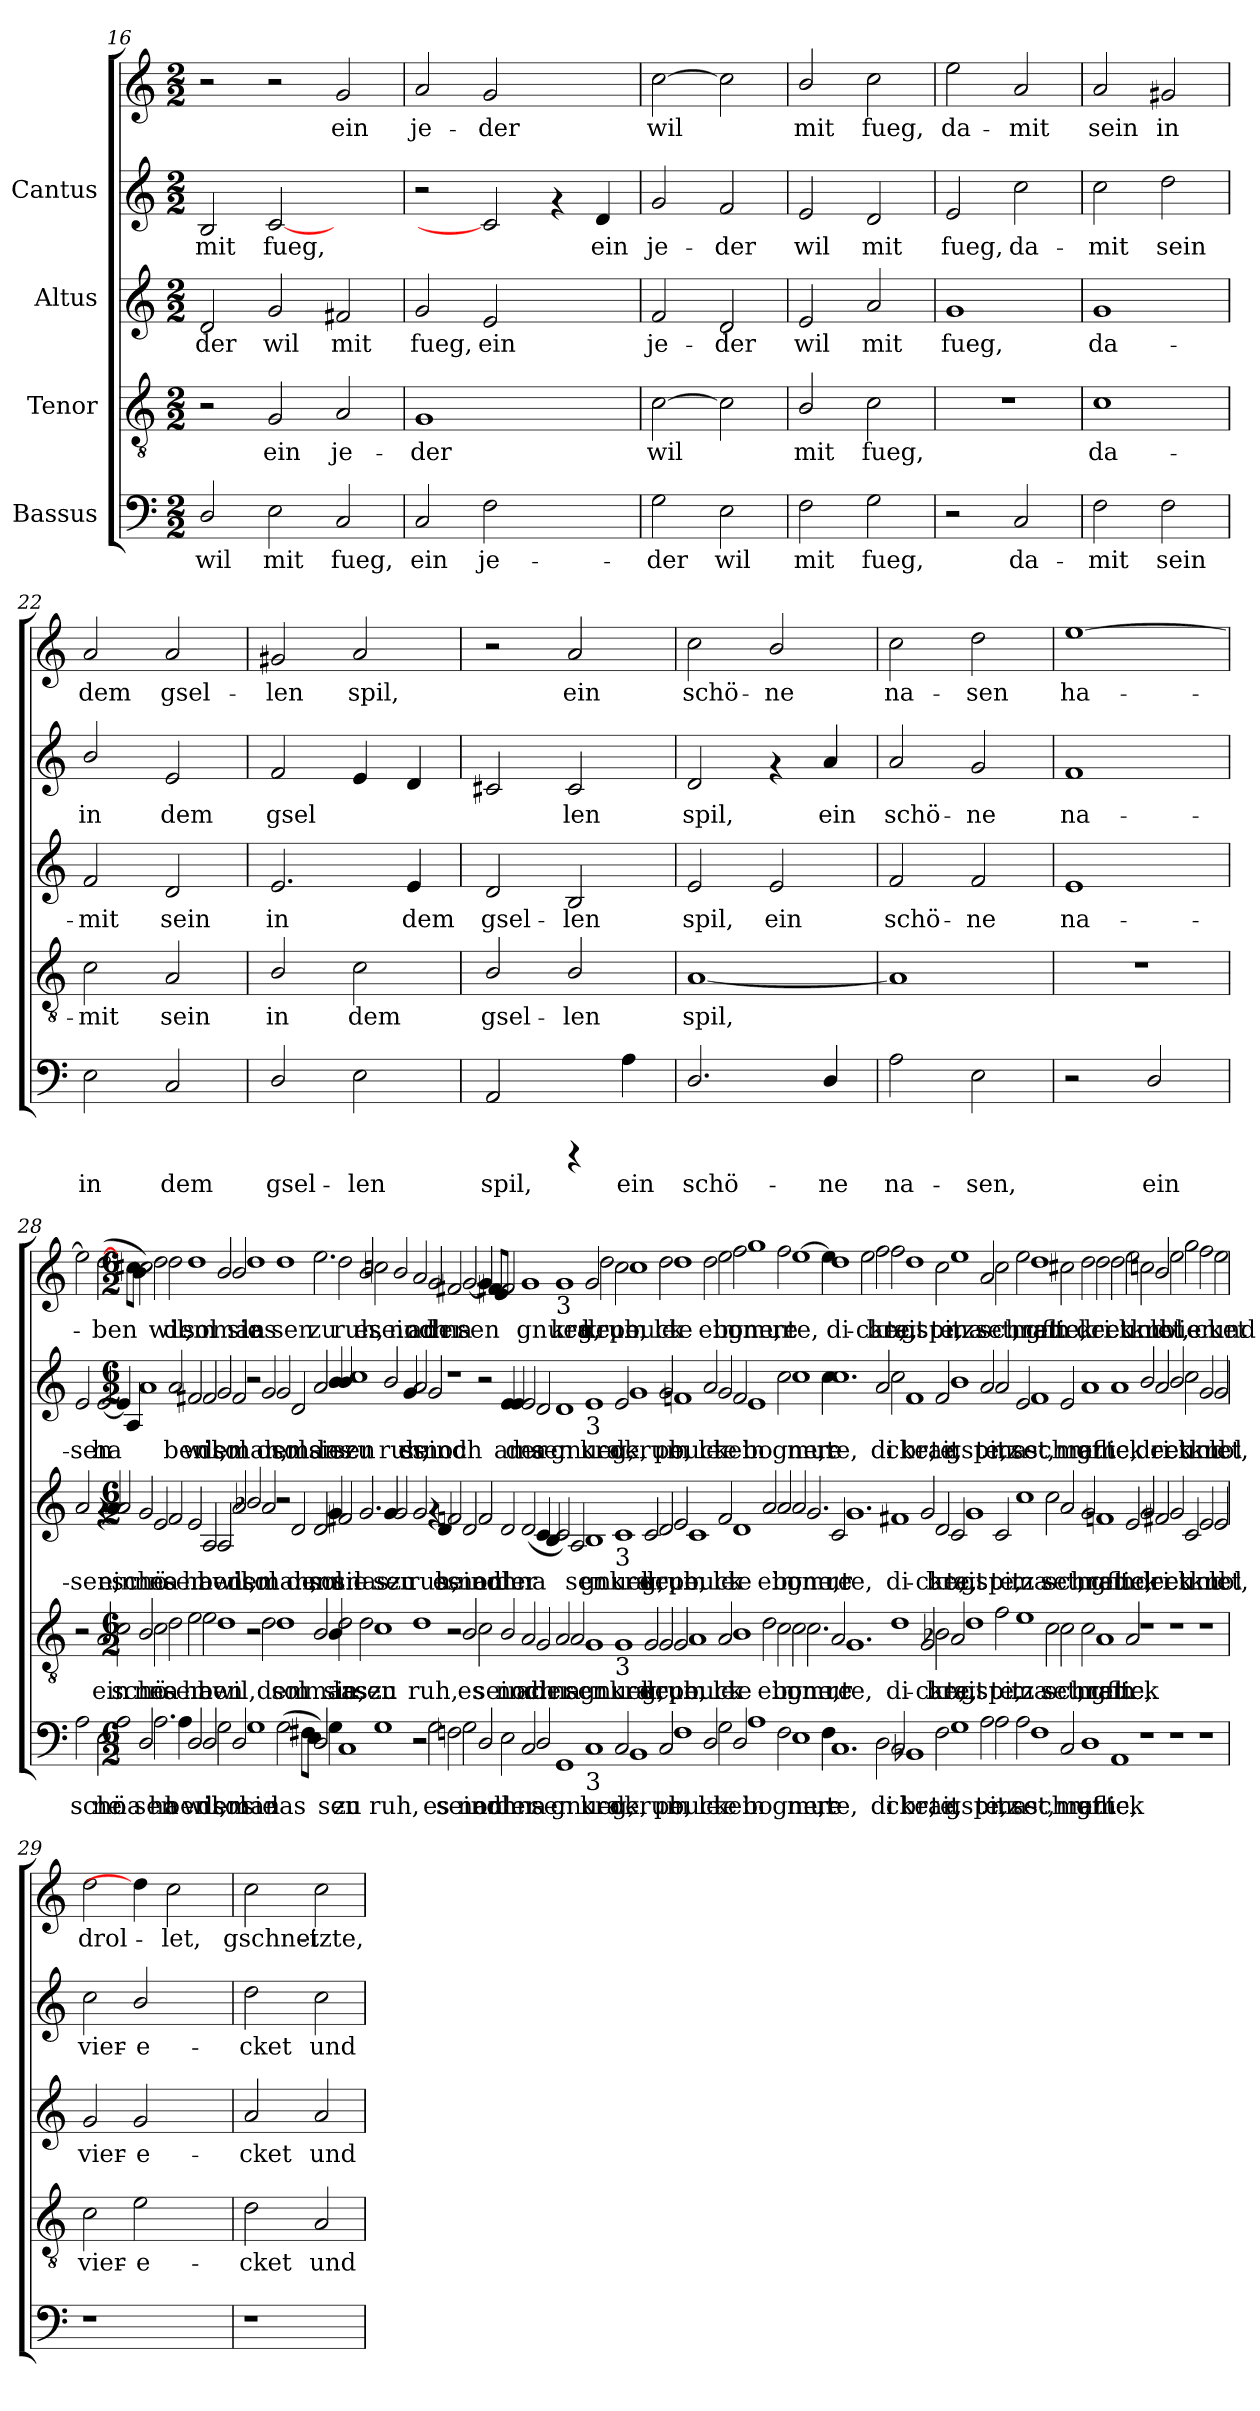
**kern	**text	**kern	**text	**kern	**text	**kern	**text	**kern	**text
*part4	*part4	*part3	*part3	*part2	*part2	*part1	*part1	*part1	*part1
*staff5	*staff5	*staff4	*staff4	*staff3	*staff3	*staff2	*staff2	*staff1	*staff1
*I"Bassus	*	*I"Tenor	*	*I"Altus	*	*I"Cantus	*	*	*
!!LO:LB:g=z
*clefF4	*	*clefGv2	*	*clefG2	*	*clefG2	*	*clefG2	*
*M2/2	*	*M2/2	*	*M2/2	*	*M2/2	*	*M2/2	*
=16	=16	=16	=16	=16	=16	=16	=16	=16	=16
!	!LO:LY:b:cj	!	!	!	!LO:LY:b:cj	!	!LO:LY:b:cj	!	!
2D/	wil	2r	.	2d/	-der	2B/	mit	2r	.
!	!LO:LY:b:cj	!	!LO:LY:b:cj	!	!LO:LY:b:cj	!	!LO:LY:b:cj	!	!
2E\	mit	2G/	ein	2g/	wil	[2c	fueg,	2r	.
!	!LO:LY:b:cj	!	!LO:LY:b:cj	!	!LO:LY:b:cj	!	!	!	!LO:LY:b:cj
2C/	fueg,	2A/	je-	2f#X/	mit	2ryy	.	2g/	ein
!!LO:PB:g=z
=17	=17	=17	=17	=17	=17	=17	=17	=17	=17
!	!LO:LY:b:cj	!	!LO:LY:b:cj	!	!LO:LY:b:cj	!	!	!	!LO:LY:b:cj
2C/	ein	1G	-der	2g/	fueg,	2r	.	2a/	je-
!	!LO:LY:b:cj	!	!	!	!LO:LY:b:cj	!	!	!	!LO:LY:b:cj
2F\	je-	.	.	2e/	ein	2c]	.	2g/	-der
2ryy	.	2ryy	.	2ryy	.	4rf	.	2ryy	.
!	!	!	!	!	!	!	!LO:LY:b:cj	!	!
.	.	.	.	.	.	4d/	ein	.	.
!!LO:LB:g=z
=18	=18	=18	=18	=18	=18	=18	=18	=18	=18
!	!LO:LY:b:cj	!	!LO:LY:b:cj	!	!LO:LY:b:cj	!	!LO:LY:b:cj	!	!LO:LY:b:cj
2G\	-der	[>2c\	wil	2f/	je-	2g/	je-	[>2cc\	wil
!	!LO:LY:b:cj	!	!LO:LY:b:cj	!	!LO:LY:b:cj	!	!LO:LY:b:cj	!	!LO:LY:b:cj
2E\	wil	2c\]	.	2d/	-der	2f/	-der	2cc\]	.
!!LO:LB:g=z
=19	=19	=19	=19	=19	=19	=19	=19	=19	=19
!	!LO:LY:b:cj	!	!LO:LY:b:cj	!	!LO:LY:b:cj	!	!LO:LY:b:cj	!	!LO:LY:b:cj
2F\	mit	2B/	mit	2e/	wil	2e/	wil	2b/	mit
!	!LO:LY:b:cj	!	!LO:LY:b:cj	!	!LO:LY:b:cj	!	!LO:LY:b:cj	!	!LO:LY:b:cj
2G\	fueg,	2c\	fueg,	2a/	mit	2d/	mit	2cc\	fueg,
!!LO:PB:g=z
=20	=20	=20	=20	=20	=20	=20	=20	=20	=20
!	!	!	!	!	!LO:LY:b:cj	!	!LO:LY:b:cj	!	!LO:LY:b:cj
2r	.	1r	.	1g	fueg,	2e/	fueg,	2ee\	da-
!	!LO:LY:b:cj	!	!	!	!	!	!LO:LY:b:cj	!	!LO:LY:b:cj
2C/	da-	.	.	.	.	2cc\	da-	2a/	-mit
!!LO:LB:g=z
=21	=21	=21	=21	=21	=21	=21	=21	=21	=21
!	!LO:LY:b:cj	!	!LO:LY:b:cj	!	!LO:LY:b:cj	!	!LO:LY:b:cj	!	!LO:LY:b:cj
2F\	-mit	1c	da-	1g	da-	2cc\	mit	2a/	-sein
!	!LO:LY:b:cj	!	!	!	!	!	!LO:LY:b:cj	!	!LO:LY:b:cj
2F\	sein	.	.	.	.	2dd\	sein	2g#X/	in
!!LO:LB:g=z
=22	=22	=22	=22	=22	=22	=22	=22	=22	=22
!	!LO:LY:b:cj	!	!LO:LY:b:cj	!	!LO:LY:b:cj	!	!LO:LY:b:cj	!	!LO:LY:b:cj
2E\	in	2c\	-mit	2f/	-mit	2b/	-in	2a/	dem
!	!LO:LY:b:cj	!	!LO:LY:b:cj	!	!LO:LY:b:cj	!	!LO:LY:b:cj	!	!LO:LY:b:cj
2C/	dem	2A/	sein	2d/	sein	2e/	dem	2a/	gsel-
!!LO:PB:g=z
=23	=23	=23	=23	=23	=23	=23	=23	=23	=23
!	!LO:LY:b:cj	!	!LO:LY:b:cj	!	!LO:LY:b:cj	!	!LO:LY:b:cj	!	!LO:LY:b:cj
2D/	gsel-	2B/	in	2.e/	in	2f/	gsel-	2g#X/	len
!	!LO:LY:b:cj	!	!LO:LY:b:cj	!	!	!	!LO:LY:b:cj	!	!LO:LY:b:cj
2E\	-len	2c\	dem	.	.	4e/	--	2a/	spil,
!	!	!	!	!	!LO:LY:b:cj	!	!LO:LY:b:cj	!	!
.	.	.	.	4e/	dem	4d/	--	.	.
!!LO:LB:g=z
=24	=24	=24	=24	=24	=24	=24	=24	=24	=24
!	!LO:LY:b:cj	!	!LO:LY:b:cj	!	!LO:LY:b:cj	!	!LO:LY:b:cj	!	!
2AA/	spil,	2B/	gsel-	2d/	gsel-	2c#X/	.	2r	.
!	!	!	!LO:LY:b:cj	!	!LO:LY:b:cj	!	!LO:LY:b:cj	!	!LO:LY:b:cj
4rCCC	.	2B/	-len	2B/	-len	2c#/	len	2a/	-ein
!	!LO:LY:b:cj	!	!	!	!	!	!	!	!
4A\	ein	.	.	.	.	.	.	.	.
!!LO:LB:g=z
=25	=25	=25	=25	=25	=25	=25	=25	=25	=25
!	!LO:LY:b:cj	!	!LO:LY:b:cj	!	!LO:LY:b:cj	!	!LO:LY:b:cj	!	!LO:LY:b:cj
2.D/	schö-	[<1A	spil,	2e/	spil,	2d/	spil,	2cc\	schö-
!	!	!	!	!	!LO:LY:b:cj	!	!	!	!LO:LY:b:cj
.	.	.	.	2e/	ein	4rf	.	2b/	-ne
!	!LO:LY:b:cj	!	!	!	!	!	!LO:LY:b:cj	!	!
4D/	-ne	.	.	.	.	4a/	ein	.	.
!!LO:PB:g=z
=26	=26	=26	=26	=26	=26	=26	=26	=26	=26
!	!LO:LY:b:cj	!	!	!	!LO:LY:b:cj	!	!LO:LY:b:cj	!	!LO:LY:b:cj
2A\	na-	1A]	.	2f/	schö-	2a/	schö-	2cc\	na-
!	!LO:LY:b:cj	!	!	!	!LO:LY:b:cj	!	!LO:LY:b:cj	!	!LO:LY:b:cj
2E\	-sen,	.	.	2f/	-ne	2g/	-ne	2dd\	-sen
!!LO:LB:g=z
=27	=27	=27	=27	=27	=27	=27	=27	=27	=27
!	!	!	!	!	!LO:LY:b:cj	!	!LO:LY:b:cj	!	!LO:LY:b:cj
2r	.	1r	.	1e	na-	1f	-na-	[>1ee	ha-
!	!LO:LY:b:cj	!	!	!	!	!	!	!	!
2D/	ein	.	.	.	.	.	.	.	.
!!LO:LB:g=z
=28	=28	=28	=28	=28	=28	=28	=28	=28	=28
!	!LO:LY:b:cj	!	!	!	!LO:LY:b:cj	!	!LO:LY:b:cj	!	!
2A\	schö-	2r	.	2a/	-sen,	2e/	sen	2ee\]	.
*M6/2	*	*M6/2	*	*M6/2	*	*M6/2	*	*M6/2	*
!	!LO:LY:a:cj	!	!LO:LY:b:cj	!	!	!	!LO:LY:a:cj	!	!LO:LY:a:cj
2E\	-ne	2A/	ein	4rf	.	[<2e/	ha-	(>[2dd\	-ben
!	!	!	!	!	!LO:LY:a:cj	!	!	!	!
.	.	.	.	4a/	ein	.	.	.	.
!	!LO:LY:a:cj	!	!LO:LY:b:cj	!	!LO:LY:a:cj	!	!LO:LY:a:cj	!	!
2A\	na-	2c\	schö-	2a/	schö-	4e/]	-	4ryy	.
!	!	!	!	!	!	!	!LO:LY:a:cj	!	!LO:LY:a:cj
.	.	.	.	.	.	4A/	.	8cc#X\L	.
!	!	!	!	!	!	!	!	!	!LO:LY:a:cj
.	.	.	.	.	.	.	.	8b\J	.
!	!LO:LY:a:cj	!	!LO:LY:b:cj	!	!LO:LY:a:cj	!	!LO:LY:a:cj	!	!LO:LY:a:cj
2D/	-sen	2B/	-ne	2g/	-ne	1a	.	2cc#\)	.
!	!LO:LY:a:cj	!	!LO:LY:b:cj	!	!LO:LY:a:cj	!	!	!	!LO:LY:a:cj
2.A\	ha-	2c\	na-	2e/	na-	.	.	2dd\	wil,
!	!	!	!LO:LY:b:cj	!	!LO:LY:a:cj	!	!LO:LY:a:cj	!	!LO:LY:a:cj
.	.	2d\	-sen	2f/	-sen	2a/	ben	2dd\	dem
!	!LO:LY:a:cj	!	!	!	!	!	!	!	!
4A\	-ben	.	.	.	.	.	.	.	.
!	!LO:LY:a:cj	!	!LO:LY:b:cj	!	!LO:LY:a:cj	!	!LO:LY:a:cj	!	!LO:LY:a:cj
2D/	wil,	2e\	ha-	2e/	ha-	2f#X/	wil,	1dd	sol
!	!LO:LY:a:cj	!	!LO:LY:b:cj	!	!LO:LY:a:cj	!	!LO:LY:a:cj	!	!
2D/	dem	2e\	-ben	2A/	-ben	2f#/	dem	.	.
!	!LO:LY:a:cj	!	!LO:LY:b:cj	!	!LO:LY:a:cj	!	!LO:LY:a:cj	!	!LO:LY:a:cj
2G\	sol	1d	wil,	2A/	wil,	2g/	sol	2b/	man
!	!LO:LY:a:cj	!	!	!	!LO:LY:a:cj	!	!LO:LY:a:cj	!	!LO:LY:a:cj
2D/	man	.	.	2a/	dem	2f#/	man,	2b/	sie
!	!LO:LY:b:cj	!	!	!	!LO:LY:b:cj	!	!	!	!LO:LY:b:cj
1G	sie	2r	.	2b-X/	sol	2r	.	1dd	las-
!	!	!	!LO:LY:b:cj	!	!LO:LY:b:cj	!	!LO:LY:b:cj	!	!
.	.	2d\	dem	2a/	man,	2g/	dem	.	.
!	!LO:LY:b:cj	!	!LO:LY:b:cj	!	!	!	!LO:LY:b:cj	!	!LO:LY:b:cj
(>2.G\	las-	1d	sol	2r	.	2g/	sol	1dd	-sen
!	!	!	!	!	!LO:LY:b:cj	!	!LO:LY:b:cj	!	!
.	.	.	.	2d/	dem	2d/	man	.	.
!	!LO:LY:b:cj	!	!	!	!	!	!	!	!
8F#X\L	-	.	.	.	.	.	.	.	.
!	!LO:LY:b:cj	!	!	!	!	!	!	!	!
8E\J	.	.	.	.	.	.	.	.	.
!	!LO:LY:b:cj	!	!LO:LY:b:cj	!	!LO:LY:b:cj	!	!LO:LY:b:cj	!	!LO:LY:b:cj
2D/)	.	2B/	man,	2d/	sol	2a/	sie	2.ee\	zu
!	!LO:LY:b:cj	!	!LO:LY:b:cj	!	!LO:LY:b:cj	!	!LO:LY:b:cj	!	!
4G\	sen	4B/	sie	4g/	man	4b/	las-	.	.
!	!LO:LY:a:cj	!	!LO:LY:b:cj	!	!LO:LY:a:cj	!	!LO:LY:a:cj	!	!LO:LY:a:cj
1C	zu	2d\	las-	2f#X/	sie	4b/	-sen	2dd\	ruh,
!	!	!	!	!	!	!	!LO:LY:a:cj	!	!
.	.	.	.	.	.	1cc	zu	.	.
!	!	!	!LO:LY:b:cj	!	!LO:LY:a:cj	!	!	!	!LO:LY:a:cj
.	.	2d\	-sen	2.g/	las-	.	.	2b/	es
!	!LO:LY:a:cj	!	!LO:LY:b:cj	!	!	!	!	!	!LO:LY:a:cj
1G	ruh,	1c	zu	.	.	.	.	2cc\	seind
!	!	!	!	!	!LO:LY:a:cj	!	!LO:LY:a:cj	!	!
.	.	.	.	4g/	-sen	2b/	ruh,	.	.
!	!	!	!	!	!LO:LY:a:cj	!	!	!	!LO:LY:a:cj
.	.	.	.	2g/	zu	.	.	2b/	noch
!	!	!	!	!	!	!	!LO:LY:a:cj	!	!
.	.	.	.	.	.	4g/	es	.	.
!	!	!	!LO:LY:b:cj	!	!LO:LY:a:cj	!	!LO:LY:a:cj	!	!LO:LY:a:cj
2r	.	1d	ruh,	2g/	ruh,	2a/	seind	2a/	an-
!	!LO:LY:a:cj	!	!	!	!	!	!LO:LY:a:cj	!	!LO:LY:a:cj
2G\	es	.	.	4rf	.	2g/	noch	2g/	-der
!	!	!	!	!	!LO:LY:a:cj	!	!	!	!
.	.	.	.	4d/	es	.	.	.	.
!	!LO:LY:a:cj	!	!	!	!LO:LY:a:cj	!	!	!	!LO:LY:a:cj
2F\	seind	2r	.	2f/	seind	1r	.	2f#X/	na-
!	!LO:LY:a:cj	!	!LO:LY:b:cj	!	!LO:LY:a:cj	!	!	!	!LO:LY:a:cj
2G\	noch	2B/	es	2d/	noch	.	.	[<2g/	-sen
!	!LO:LY:b:cj	!	!LO:LY:b:cj	!	!LO:LY:b:cj	!	!	!	!LO:LY:b:cj
2D/	an-	2c\	seind	2f/	an-	2r	.	4g/]	.
!	!	!	!	!	!	!	!	!	!LO:LY:b:cj
.	.	.	.	.	.	.	.	8f#X/L	.
!	!	!	!	!	!	!	!	!	!LO:LY:b:cj
.	.	.	.	.	.	.	.	8e/J	.
!	!LO:LY:b:cj	!	!LO:LY:b:cj	!	!LO:LY:b:cj	!	!LO:LY:b:cj	!	!LO:LY:b:cj
2E\	-der	2B/	noch	2d/	-der	4e/	an-	2f#/	.
!	!	!	!	!	!	!	!LO:LY:b:cj	!	!
.	.	.	.	.	.	4e/	-der	.	.
!	!LO:LY:b:cj	!	!LO:LY:b:cj	!	!LO:LY:b:cj	!	!LO:LY:b:cj	!	!LO:LY:b:cj
2C/	na-	2A/	an-	(<2d/	na-	2e/	na-	1g	gnueg,
!	!LO:LY:b:cj	!	!LO:LY:b:cj	!	!LO:LY:b:cj	!	!LO:LY:b:cj	!	!
2D/	-sen	2G/	-der	4c/	--	2d/	-sen	.	.
!	!	!	!	!	!LO:LY:b:cj	!	!	!	!
.	.	.	.	4B/	--	.	.	.	.
*	*	*	*	*	*	*	*	*MM216	*
!	!	!	!	!	!	!	!	!LO:TX:b:t=3	!
!	!LO:LY:a:cj	!	!LO:LY:b:cj	!	!LO:LY:a:cj	!	!LO:LY:a:cj	!	!LO:LY:a:cj
1GG	gnueg,	2A/	na-	2c/)	-	1d	gnueg,	1g	kra-
!	!	!	!LO:LY:b:cj	!	!LO:LY:a:cj	!	!	!	!
.	.	2A/	-sen	2A/	sen	.	.	.	.
!	!	!	!	!	!	!LO:TX:b:t=3	!	!	!
!LO:TX:b:t=3	!	!	!	!	!	!	!	!	!
!	!LO:LY:a:cj	!	!LO:LY:b:cj	!	!LO:LY:a:cj	!	!LO:LY:a:cj	!	!LO:LY:a:cj
1C	kra-	1G	gnueg,	1B	gnueg,	1e	kra-	2g/	-de,
!	!	!	!	!	!	!	!	!	!LO:LY:a:cj
.	.	.	.	.	.	.	.	2dd\	krum-
!	!	!	!	!LO:TX:b:t=3	!	!	!	!	!
!	!	!LO:TX:b:t=3	!	!	!	!	!	!	!
!	!LO:LY:a:cj	!	!LO:LY:b:cj	!	!LO:LY:a:cj	!	!LO:LY:a:cj	!	!LO:LY:a:cj
2C/	-de,	1G	kra-	1c	kra-	2e/	-de,	2cc\	-pe,
!	!LO:LY:a:cj	!	!	!	!	!	!LO:LY:a:cj	!	!LO:LY:a:cj
1BB	krum-	.	.	.	.	1g	krum-	1cc	buck-
!	!	!	!LO:LY:b:cj	!	!LO:LY:a:cj	!	!	!	!
.	.	2G/	-de,	2c/	-de,	.	.	.	.
!	!LO:LY:a:cj	!	!LO:LY:b:cj	!	!LO:LY:a:cj	!	!LO:LY:a:cj	!	!LO:LY:a:cj
2C/	-pe,	2G/	krum-	2d/	krum-	2g/	-pe,	2dd\	-le-
!	!LO:LY:b:cj	!	!LO:LY:b:cj	!	!LO:LY:b:cj	!	!LO:LY:b:cj	!	!LO:LY:b:cj
1F	buck-	2G/	-pe,	2e/	-pe,	1f	buck-	1dd	-te
!	!	!	!LO:LY:b:cj	!	!LO:LY:b:cj	!	!	!	!
.	.	1A	buck-	1c	buck-	.	.	.	.
!	!LO:LY:b:cj	!	!	!	!	!	!LO:LY:b:cj	!	!LO:LY:b:cj
2D/	-le-	.	.	.	.	2a/	-le-	2dd\	ein
!	!LO:LY:b:cj	!	!LO:LY:b:cj	!	!LO:LY:b:cj	!	!LO:LY:b:cj	!	!LO:LY:b:cj
2G\	-te	2A/	-le-	2f/	-le-	2g/	-te	2ee\	bo-
!	!LO:LY:a:cj	!	!LO:LY:b:cj	!	!LO:LY:a:cj	!	!LO:LY:a:cj	!	!LO:LY:a:cj
2D/	ein	1B	-te	1d	-te	2f/	ein	2ff\	-gne,
!	!LO:LY:a:cj	!	!	!	!	!	!LO:LY:a:cj	!	!LO:LY:a:cj
1A	bo-	.	.	.	.	1e	bo-	1gg	mur-
!	!	!	!LO:LY:b:cj	!	!LO:LY:a:cj	!	!	!	!
.	.	2d\	ein	2a/	ein	.	.	.	.
!	!LO:LY:a:cj	!	!LO:LY:b:cj	!	!LO:LY:a:cj	!	!LO:LY:a:cj	!	!LO:LY:a:cj
2F\	-gne,	2c\	bo-	2a/	bo-	2cc\	-gne,	2ff\	-re-
!	!LO:LY:a:cj	!	!LO:LY:b:cj	!	!LO:LY:a:cj	!	!LO:LY:a:cj	!	!LO:LY:a:cj
1E	mur-	2c\	-gne,	2a/	-gne,	1cc	mur-	[>1ee	-te,
!	!	!	!LO:LY:b:cj	!	!LO:LY:a:cj	!	!	!	!
.	.	2.c\	mur-	2.g/	mur-	.	.	.	.
!	!LO:LY:a:cj	!	!	!	!	!	!LO:LY:a:cj	!	!
4F\	-re-	.	.	.	.	4cc\	-re-	4ee\]	.
!	!LO:LY:b:cj	!	!LO:LY:b:cj	!	!LO:LY:b:cj	!	!LO:LY:b:cj	!	!LO:LY:b:cj
1.C	-te,	2A/	-re-	2c/	-re-	1.cc	-te,	1dd	di-
!	!	!	!LO:LY:b:cj	!	!LO:LY:b:cj	!	!	!	!
.	.	1.G	-te,	1.g	-te,	.	.	.	.
!	!	!	!	!	!	!	!	!	!LO:LY:b:cj
.	.	.	.	.	.	.	.	2ee\	-cke,
!	!LO:LY:b:cj	!	!	!	!	!	!LO:LY:b:cj	!	!LO:LY:b:cj
2D\	di-	.	.	.	.	2a/	di-	2ff\	brait-
!	!LO:LY:a:cj	!	!LO:LY:b:cj	!	!LO:LY:a:cj	!	!LO:LY:a:cj	!	!LO:LY:a:cj
2C/	-cke,	1d	di-	1f#X	di-	2cc\	-cke,	2ff\	-te,
!	!LO:LY:a:cj	!	!	!	!	!	!LO:LY:a:cj	!	!LO:LY:a:cj
1BB-X	brait-	.	.	.	.	1f	brait-	1dd	gspitz-
!	!	!	!LO:LY:b:cj	!	!LO:LY:a:cj	!	!	!	!
.	.	2G/	-cke,	2g/	-cke,	.	.	.	.
!	!LO:LY:a:cj	!	!LO:LY:b:cj	!	!LO:LY:a:cj	!	!LO:LY:a:cj	!	!LO:LY:a:cj
2F\	-te,	2B-X\	brait-	2d/	brait-	2f/	-te,	2cc\	-te,
!	!LO:LY:a:cj	!	!LO:LY:b:cj	!	!LO:LY:a:cj	!	!LO:LY:a:cj	!	!LO:LY:a:cj
1G	gspitz-	2A/	-te,	2c/	-te,	1b	gspitz-	1ee	ma-
!	!	!	!LO:LY:b:cj	!	!LO:LY:a:cj	!	!	!	!
.	.	1d	gspitz-	1g	gspitz-	.	.	.	.
!	!LO:LY:a:cj	!	!	!	!	!	!LO:LY:a:cj	!	!LO:LY:a:cj
2A\	-te,	.	.	.	.	2a/	-te,	2a/	-set,
!	!LO:LY:a:cj	!	!LO:LY:b:cj	!	!LO:LY:a:cj	!	!LO:LY:a:cj	!	!LO:LY:a:cj
2A\	ma-	2f\	-te,	2c/	-te,	2a/	ma-	2cc\	schram-
!	!LO:LY:b:cj	!	!LO:LY:b:cj	!	!LO:LY:b:cj	!	!LO:LY:b:cj	!	!LO:LY:b:cj
2A\	-set,	1e	ma-	1cc	ma-	2e/	-set,	2ee\	-met
*	*	*	*	*	*	*	*	*MM144	*
!	!LO:LY:b:cj	!	!	!	!	!	!LO:LY:b:cj	!	!LO:LY:b:cj
1F	schram-	.	.	.	.	1f	schram-	1dd	gflick-
!	!	!	!LO:LY:b:cj	!	!LO:LY:b:cj	!	!	!	!
.	.	2c\	-set,	2cc\	-set,	.	.	.	.
!	!LO:LY:b:cj	!	!LO:LY:b:cj	!	!LO:LY:b:cj	!	!LO:LY:b:cj	!	!LO:LY:b:cj
2C/	-met	2c\	schram-	2a/	schram-	2e/	-met	2cc#X\	-te,
!	!LO:LY:b:cj	!	!LO:LY:b:cj	!	!LO:LY:b:cj	!	!LO:LY:b:cj	!	!LO:LY:b:cj
1D	gflick-	2c\	-met	2g/	-met	1a	gflick-	2dd\	dri-
!	!	!	!LO:LY:b:cj	!	!LO:LY:b:cj	!	!	!	!LO:LY:b:cj
.	.	1A	gflick-	1f	gflick-	.	.	2dd\	-eck-
!	!LO:LY:b:cj	!	!	!	!	!	!LO:LY:b:cj	!	!LO:LY:b:cj
1AA	-te,	.	.	.	.	1a	-te,	2dd\	-et
!	!	!	!LO:LY:b:cj	!	!LO:LY:b:cj	!	!	!	!LO:LY:b:cj
.	.	2A/	-te,	2e/	-te,	.	.	2ee\	und
!	!	!	!	!	!LO:LY:b:cj	!	!LO:LY:b:cj	!	!LO:LY:b:cj
1r	.	1r	.	2g/	dri-	2b/	dri-	2cc\	knol-
!	!	!	!	!	!LO:LY:b:cj	!	!LO:LY:b:cj	!	!LO:LY:b:cj
.	.	.	.	2f#X/	-eck-	2a/	-eck-	2b/	-let,
!	!	!	!	!	!LO:LY:b:cj	!	!LO:LY:b:cj	!	!LO:LY:b:cj
1r	.	1r	.	2g/	-et	2b/	-et	2ee\	vier-
!	!	!	!	!	!LO:LY:b:cj	!	!LO:LY:b:cj	!	!LO:LY:b:cj
.	.	.	.	2c/	und	2cc\	und	2gg\	-e-
!	!	!	!	!	!LO:LY:b:cj	!	!LO:LY:b:cj	!	!LO:LY:b:cj
1r	.	1r	.	2e/	knol-	2g/	knol-	2ff\	-cket
!	!	!	!	!	!LO:LY:b:cj	!	!LO:LY:b:cj	!	!LO:LY:b:cj
.	.	.	.	2e/	-let,	2g/	-let,	2ee\	und
=29	=29	=29	=29	=29	=29	=29	=29	=29	=29
!	!	!	!LO:LY:b:cj	!	!LO:LY:b:cj	!	!LO:LY:b:cj	!	!LO:LY:b:cj
1r	.	2c\	vier-	2g/	vier-	2cc\	vier-	2dd\	drol-
!	!	!	!LO:LY:b:cj	!	!LO:LY:b:cj	!	!LO:LY:b:cj	!	!
.	.	2e\	-e-	2g/	-e-	2b/	-e-	4dd\]	.
!	!	!	!	!	!	!	!	!	!LO:LY:b:cj
.	.	.	.	.	.	.	.	2cc\	-let,
4ryy	.	4ryy	.	4ryy	.	4ryy	.	.	.
!!LO:PB:g=z
=30	=30	=30	=30	=30	=30	=30	=30	=30	=30
!	!	!	!LO:LY:b:cj	!	!LO:LY:b:cj	!	!LO:LY:b:cj	!	!LO:LY:b:cj
1r	.	2d\	-cket	2a/	-cket	2dd\	cket	2cc\	-gschnei-
!	!	!	!LO:LY:b:cj	!	!LO:LY:b:cj	!	!LO:LY:b:cj	!	!LO:LY:b:cj
.	.	2A/	und	2a/	und	2cc\	und	2cc\	-tzte,
=	=	=	=	=	=	=	=	=	=
*-	*-	*-	*-	*-	*-	*-	*-	*-	*-
